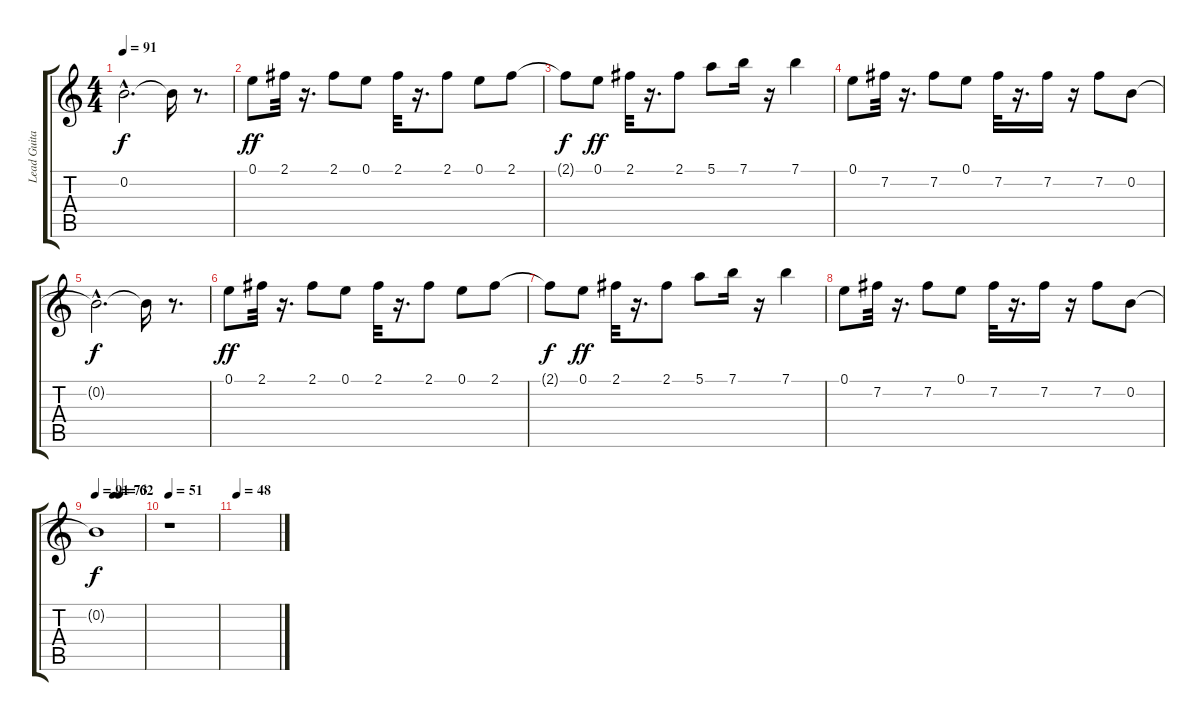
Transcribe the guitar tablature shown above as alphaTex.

\track ("Lead Guitar" "Lead Guita") {instrument acousticguitarsteel}
\staff {score tabs}
\tuning (E4 B3 G3 D3 A2 E2) {hide}
\ts (4 4)
\tempo 91
\clef g2
\ks c
0.2{hac t}.2{d dy f} 0.2{t}.16 r.8{d} |
0.1.8{dy ff} 2.1.32 r.16{d} 2.1.8 0.1.8 2.1.32 r.16{d} 2.1.8 0.1.8 2.1.8 |
2.1{t}.8{dy f} 0.1.8{dy ff} 2.1.32 r.16{d} 2.1.8 5.1.8 7.1.16 r.16 7.1.4 |
0.1.8 7.2.32 r.16{d} 7.2.8 0.1.8 7.2.32 r.16{d} 7.2.16 r.16 7.2.8 0.2.8 |
0.2{hac t}.2{d dy f} 0.2{t}.16 r.8{d} |
0.1.8{dy ff} 2.1.32 r.16{d} 2.1.8 0.1.8 2.1.32 r.16{d} 2.1.8 0.1.8 2.1.8 |
2.1{t}.8{dy f} 0.1.8{dy ff} 2.1.32 r.16{d} 2.1.8 5.1.8 7.1.16 r.16 7.1.4 |
0.1.8 7.2.32 r.16{d} 7.2.8 0.1.8 7.2.32 r.16{d} 7.2.16 r.16 7.2.8 0.2.8 |
\tempo 91
\tempo (73 0.375)
\tempo (62 0.5)
0.2{t}.1{dy f} |
\tempo 51
r.1 |
\tempo 48
